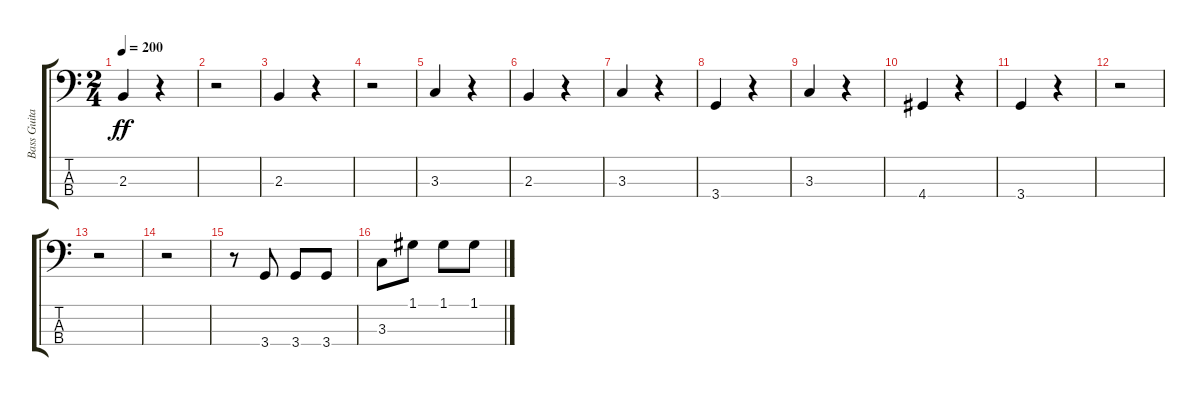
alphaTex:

\track ("Bass Guitar" "Bass Guita") {instrument electricbassfinger}
\staff {score tabs}
\tuning (G2 D2 A1 E1) {hide}
\ts (2 4)
\tempo 200
\clef f4
\ks c
2.3.4{dy ff} r.4 |
r.2 |
2.3.4 r.4 |
r.2 |
3.3.4 r.4 |
2.3.4 r.4 |
3.3.4 r.4 |
3.4.4 r.4 |
3.3.4 r.4 |
4.4.4 r.4 |
3.4.4 r.4 |
r.2 |
r.2 |
r.2 |
r.8 3.4.8 3.4.8 3.4.8 |
3.3.8 1.1.8 1.1.8 1.1.8
